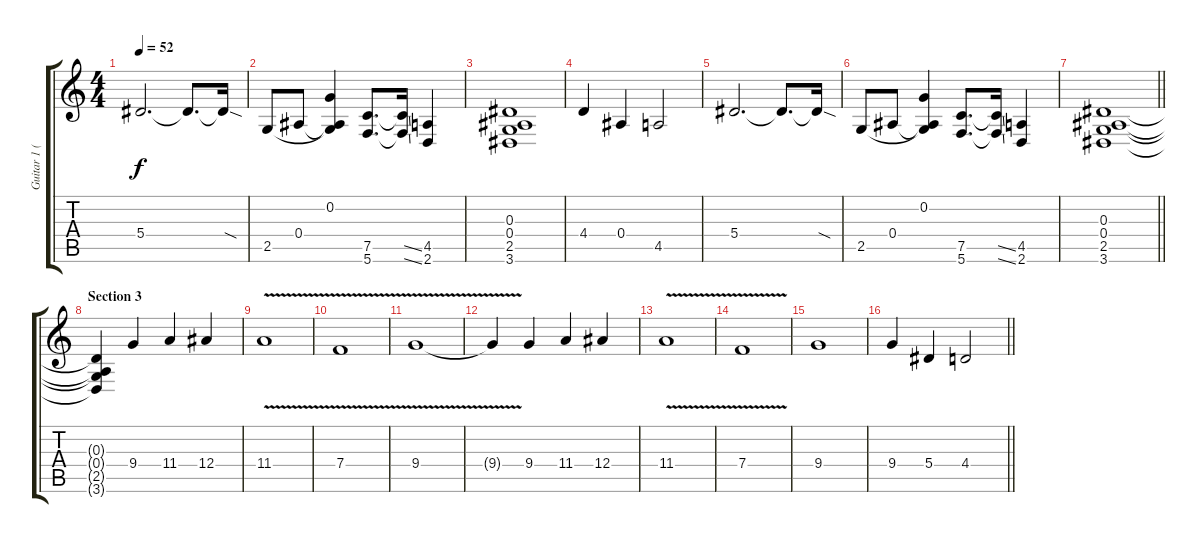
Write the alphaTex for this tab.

\track ("Guitar 1 (Distortion)" "Guitar 1 (") {instrument distortionguitar}
\staff {score tabs}
\tuning (C4 G3 Eb3 Bb2 F2 C2) {hide}
\ts (4 4)
\tempo 52
\clef g2
\ks c
5.4.2{d dy f} 5.4{t}.8{d} 5.4{sod t}.16 |
2.5.8 0.4.8 (0.2 0.4{t} 2.5{t}).4 (7.5 5.6).8{d} (7.5{ss t} 5.6{ss t}).16 (4.5 2.6).4 |
(0.3 0.4 2.5 3.6).1 |
4.4.4 0.4.4 4.5.2 |
5.4.2{d} 5.4{t}.8{d} 5.4{sod t}.16 |
2.5.8 0.4.8 (0.2 0.4{t} 2.5{t}).4 (7.5 5.6).8{d} (7.5{ss t} 5.6{ss t}).16 (4.5 2.6).4 |
\barLineRight lightlight
(0.3 0.4 2.5 3.6).1 |
\section ("" "Section 3")
(0.3{t} 0.4{t} 2.5{t} 3.6{t}).4 9.4.4 11.4.4 12.4.4 |
11.4{v}.1 |
7.4{v}.1 |
9.4{v}.1 |
9.4{t}.4 9.4.4 11.4.4 12.4.4 |
11.4{v}.1 |
7.4{v}.1 |
9.4.1 |
\barLineRight lightlight
9.4.4 5.4.4 4.4.2
